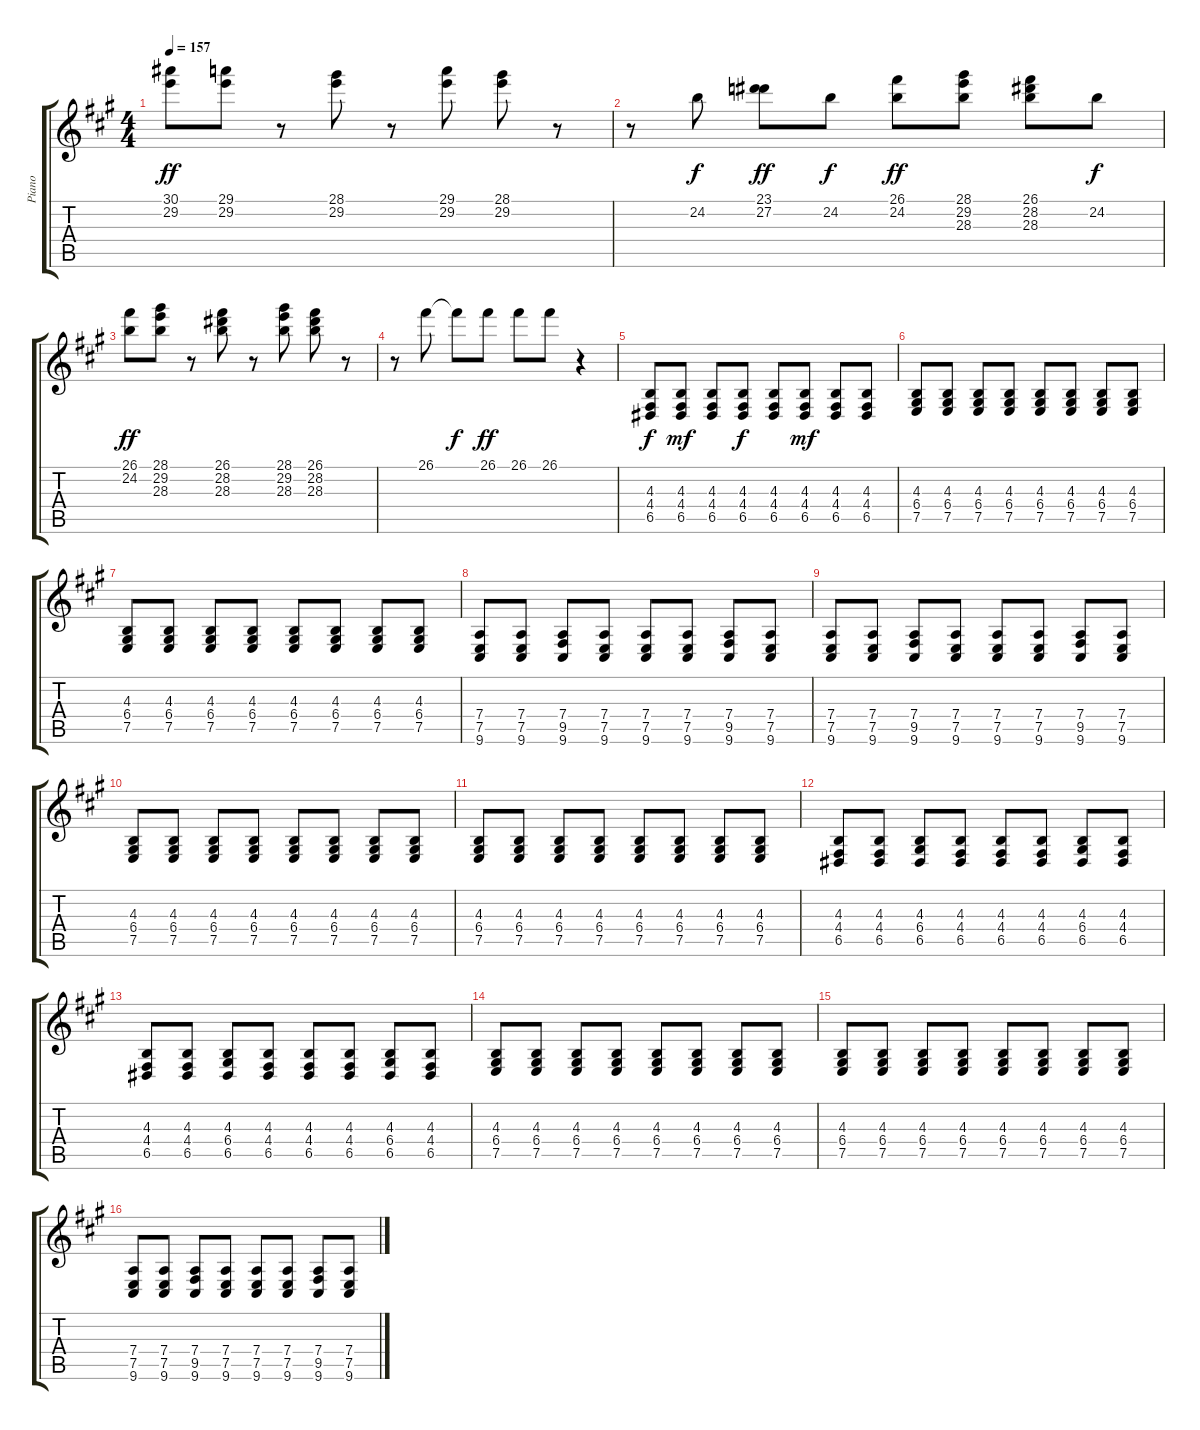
\track ("Piano" "Piano") {instrument honkytonkpiano}
\staff {score tabs}
\tuning (E4 B3 G3 D3 A2 E2) {hide}
\ts (4 4)
\tempo 157
\clef g2
\ks a
(30.1 29.2).8{dy ff} (29.1 29.2).8 r.8 (28.1 29.2).8 r.8 (29.1 29.2).8 (28.1 29.2).8 r.8 |
r.8 24.2.8{dy f} (23.1 27.2).8{dy ff} 24.2.8{dy f} (26.1 24.2).8{dy ff} (28.1 29.2 28.3).8 (26.1 28.2 28.3).8 24.2.8{dy f} |
(26.1 24.2).8{dy ff} (28.1 29.2 28.3).8 r.8 (26.1 28.2 28.3).8 r.8 (28.1 29.2 28.3).8 (26.1 28.2 28.3).8 r.8 |
r.8 26.1.8 26.1{t}.8{dy f} 26.1.8{dy ff} 26.1.8 26.1.8 r.4 |
(4.3 4.4 6.5).8{dy f} (4.3 4.4 6.5).8{dy mf} (4.3 4.4 6.5).8 (4.3 4.4 6.5).8{dy f} (4.3 4.4 6.5).8 (4.3 4.4 6.5).8{dy mf} (4.3 4.4 6.5).8 (4.3 4.4 6.5).8 |
(4.3 6.4 7.5).8 (4.3 6.4 7.5).8 (4.3 6.4 7.5).8 (4.3 6.4 7.5).8 (4.3 6.4 7.5).8 (4.3 6.4 7.5).8 (4.3 6.4 7.5).8 (4.3 6.4 7.5).8 |
(4.3 6.4 7.5).8 (4.3 6.4 7.5).8 (4.3 6.4 7.5).8 (4.3 6.4 7.5).8 (4.3 6.4 7.5).8 (4.3 6.4 7.5).8 (4.3 6.4 7.5).8 (4.3 6.4 7.5).8 |
(7.4 7.5 9.6).8 (7.4 7.5 9.6).8 (7.4 9.5 9.6).8 (7.4 7.5 9.6).8 (7.4 7.5 9.6).8 (7.4 7.5 9.6).8 (7.4 9.5 9.6).8 (7.4 7.5 9.6).8 |
(7.4 7.5 9.6).8 (7.4 7.5 9.6).8 (7.4 9.5 9.6).8 (7.4 7.5 9.6).8 (7.4 7.5 9.6).8 (7.4 7.5 9.6).8 (7.4 9.5 9.6).8 (7.4 7.5 9.6).8 |
(4.3 6.4 7.5).8 (4.3 6.4 7.5).8 (4.3 6.4 7.5).8 (4.3 6.4 7.5).8 (4.3 6.4 7.5).8 (4.3 6.4 7.5).8 (4.3 6.4 7.5).8 (4.3 6.4 7.5).8 |
(4.3 6.4 7.5).8 (4.3 6.4 7.5).8 (4.3 6.4 7.5).8 (4.3 6.4 7.5).8 (4.3 6.4 7.5).8 (4.3 6.4 7.5).8 (4.3 6.4 7.5).8 (4.3 6.4 7.5).8 |
(4.3 4.4 6.5).8 (4.3 4.4 6.5).8 (4.3 6.4 6.5).8 (4.3 4.4 6.5).8 (4.3 4.4 6.5).8 (4.3 4.4 6.5).8 (4.3 6.4 6.5).8 (4.3 4.4 6.5).8 |
(4.3 4.4 6.5).8 (4.3 4.4 6.5).8 (4.3 6.4 6.5).8 (4.3 4.4 6.5).8 (4.3 4.4 6.5).8 (4.3 4.4 6.5).8 (4.3 6.4 6.5).8 (4.3 4.4 6.5).8 |
(4.3 6.4 7.5).8 (4.3 6.4 7.5).8 (4.3 6.4 7.5).8 (4.3 6.4 7.5).8 (4.3 6.4 7.5).8 (4.3 6.4 7.5).8 (4.3 6.4 7.5).8 (4.3 6.4 7.5).8 |
(4.3 6.4 7.5).8 (4.3 6.4 7.5).8 (4.3 6.4 7.5).8 (4.3 6.4 7.5).8 (4.3 6.4 7.5).8 (4.3 6.4 7.5).8 (4.3 6.4 7.5).8 (4.3 6.4 7.5).8 |
(7.4 7.5 9.6).8 (7.4 7.5 9.6).8 (7.4 9.5 9.6).8 (7.4 7.5 9.6).8 (7.4 7.5 9.6).8 (7.4 7.5 9.6).8 (7.4 9.5 9.6).8 (7.4 7.5 9.6).8
